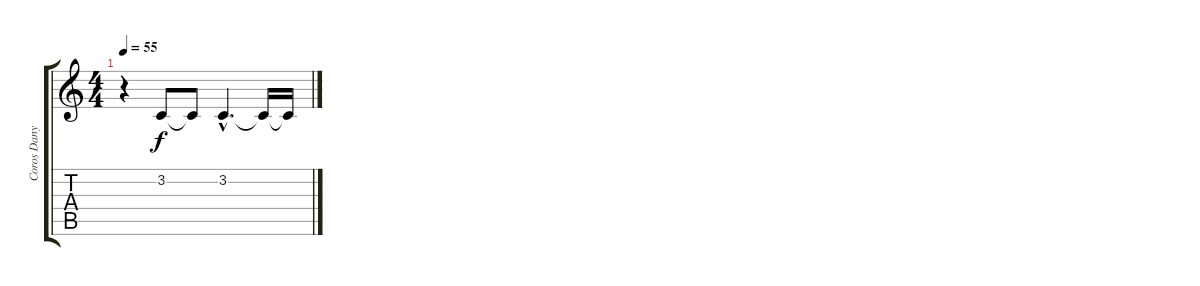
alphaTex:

\track ("Coros Dany" "Coros Dany") {instrument viola}
\staff {score tabs}
\tuning (D4 A3 F3 C3 G2 D2) {hide}
\ts (4 4)
\tempo 55
\clef g2
\ks c
r.4{dy f} 3.2.8 3.2{t}.8 3.2{hac}.4{d} 3.2{t}.16 3.2{t}.16
